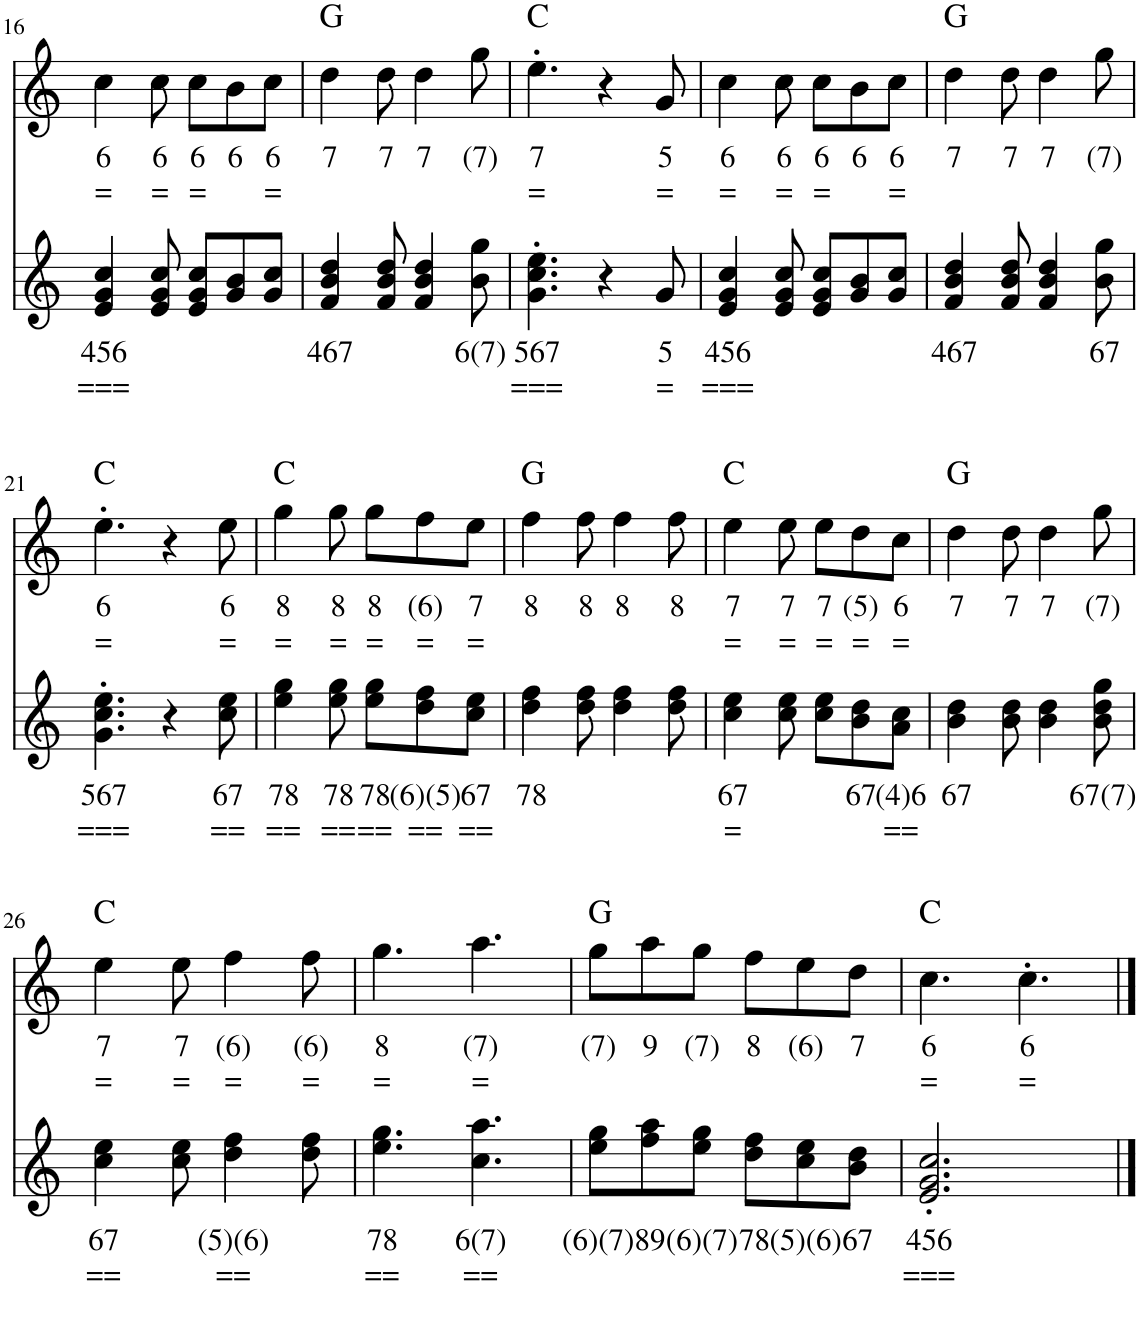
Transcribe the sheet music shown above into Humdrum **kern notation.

**kern	**kern	**text	**text	**kern	**text	**text	**harte
*part3	*part2	*part2	*part2	*part1	*part1	*part1	*part1
*staff3	*staff2	*staff2	*staff2	*staff1	*staff1	*staff1	*
*I"Piano, Piano	*I"Piano, Piano	*	*	*I"Dwarsfluit, C-Melody	*	*	*
*I'Pno.	*	*	*	*	*	*	*
!!LO:PB:g=z
*clefG2	*clefG2	*	*	*clefG2	*	*	*
*k[]	*k[]	*	*	*k[]	*	*	*
*M6/8	*M6/8	*	*	*M6/8	*	*	*
=16	=16	=16	=16	=16	=16	=16	=16
!	!	!LO:LY:b	!LO:LY:b	!	!LO:LY:b	!LO:LY:b	!
4.c'	4e/ 4g/ 4cc/	456	===	4cc\	6	=	.
!	!	!	!	!	!LO:LY:b	!LO:LY:b	!
.	8e/ 8g/ 8cc/	.	.	8cc\	6	=	.
!	!	!	!	!	!LO:LY:b	!LO:LY:b	!
4.c'	8e/ 8g/ 8cc/L	.	.	8cc\L	6	=	.
!	!	!	!	!	!LO:LY:b	!	!
.	8g/ 8b/	.	.	8b\	6	.	.
!	!	!	!	!	!LO:LY:b	!LO:LY:b	!
.	8g/ 8cc/J	.	.	8cc\J	6	=	.
=17	=17	=17	=17	=17	=17	=17	=17
!	!	!LO:LY:b	!	!	!LO:LY:b	!	!
4.g'	4f/ 4b/ 4dd/	467	.	4dd\	7	.	G:maj
!	!	!	!	!	!LO:LY:b	!	!
.	8f/ 8b/ 8dd/	.	.	8dd\	7	.	.
!	!	!	!	!	!LO:LY:b	!	!
4.g'	4f/ 4b/ 4dd/	.	.	4dd\	7	.	.
!	!	!LO:LY:b	!	!	!LO:LY:b	!	!
.	8b\ 8gg\	6(7)	.	8gg\	(7)	.	.
=18	=18	=18	=18	=18	=18	=18	=18
!	!	!LO:LY:b	!LO:LY:b	!	!LO:LY:b	!LO:LY:b	!
4c	4.g\' 4.cc\' 4.ee\'	567	===	4.ee'\	7	=	C:maj
8G	.	.	.	.	.	.	.
4.c'	4r	.	.	4r	.	.	.
!	!	!LO:LY:b	!LO:LY:b	!	!LO:LY:b	!LO:LY:b	!
.	8g/	5	=	8g/	5	=	.
=19	=19	=19	=19	=19	=19	=19	=19
!	!	!LO:LY:b	!LO:LY:b	!	!LO:LY:b	!LO:LY:b	!
4.c'	4e/ 4g/ 4cc/	456	===	4cc\	6	=	.
!	!	!	!	!	!LO:LY:b	!LO:LY:b	!
.	8e/ 8g/ 8cc/	.	.	8cc\	6	=	.
!	!	!	!	!	!LO:LY:b	!LO:LY:b	!
4.c'	8e/ 8g/ 8cc/L	.	.	8cc\L	6	=	.
!	!	!	!	!	!LO:LY:b	!	!
.	8g/ 8b/	.	.	8b\	6	.	.
!	!	!	!	!	!LO:LY:b	!LO:LY:b	!
.	8g/ 8cc/J	.	.	8cc\J	6	=	.
=20	=20	=20	=20	=20	=20	=20	=20
!	!	!LO:LY:b	!	!	!LO:LY:b	!	!
4.g'	4f/ 4b/ 4dd/	467	.	4dd\	7	.	G:maj
!	!	!	!	!	!LO:LY:b	!	!
.	8f/ 8b/ 8dd/	.	.	8dd\	7	.	.
!	!	!	!	!	!LO:LY:b	!	!
4.g'	4f/ 4b/ 4dd/	.	.	4dd\	7	.	.
!	!	!LO:LY:b	!	!	!LO:LY:b	!	!
.	8b\ 8gg\	67	.	8gg\	(7)	.	.
!!LO:LB:g=z
=21	=21	=21	=21	=21	=21	=21	=21
!	!	!LO:LY:b	!LO:LY:b	!	!LO:LY:b	!LO:LY:b	!
4c	4.g\' 4.cc\' 4.ee\'	567	===	4.ee'\	6	=	C:maj
8G	.	.	.	.	.	.	.
4.c'	4r	.	.	4r	.	.	.
!	!	!LO:LY:b	!LO:LY:b	!	!LO:LY:b	!LO:LY:b	!
.	8cc\ 8ee\	67	==	8ee\	6	=	.
=22	=22	=22	=22	=22	=22	=22	=22
!	!	!LO:LY:b	!LO:LY:b	!	!LO:LY:b	!LO:LY:b	!
4.c' 4.cc'	4ee\ 4gg\	78	==	4gg\	8	=	C:maj
!	!	!LO:LY:b	!LO:LY:b	!	!LO:LY:b	!LO:LY:b	!
.	8ee\ 8gg\	78	==	8gg\	8	=	.
!	!	!LO:LY:b	!LO:LY:b	!	!LO:LY:b	!LO:LY:b	!
4.c' 4.cc'	8ee\ 8gg\L	78	==	8gg\L	8	=	.
!	!	!LO:LY:b	!LO:LY:b	!	!LO:LY:b	!LO:LY:b	!
.	8dd\ 8ff\	(6)(5)	==	8ff\	(6)	=	.
!	!	!LO:LY:b	!LO:LY:b	!	!LO:LY:b	!LO:LY:b	!
.	8cc\ 8ee\J	67	==	8ee\J	7	=	.
=23	=23	=23	=23	=23	=23	=23	=23
!	!	!LO:LY:b	!	!	!LO:LY:b	!	!
4.g' 4.b'	4dd\ 4ff\	78	.	4ff\	8	.	G:maj
!	!	!	!	!	!LO:LY:b	!	!
.	8dd\ 8ff\	.	.	8ff\	8	.	.
!	!	!	!	!	!LO:LY:b	!	!
4.g' 4.b'	4dd\ 4ff\	.	.	4ff\	8	.	.
!	!	!	!	!	!LO:LY:b	!	!
.	8dd\ 8ff\	.	.	8ff\	8	.	.
=24	=24	=24	=24	=24	=24	=24	=24
!	!	!LO:LY:b	!LO:LY:b	!	!LO:LY:b	!LO:LY:b	!
4.c' 4.cc'	4cc\ 4ee\	67	=	4ee\	7	=	C:maj
!	!	!	!	!	!LO:LY:b	!LO:LY:b	!
.	8cc\ 8ee\	.	.	8ee\	7	=	.
!	!	!	!	!	!LO:LY:b	!LO:LY:b	!
4.c' 4.cc'	8cc\ 8ee\L	.	.	8ee\L	7	=	.
!	!	!LO:LY:b	!	!	!LO:LY:b	!LO:LY:b	!
.	8b\ 8dd\	67	.	8dd\	(5)	=	.
!	!	!LO:LY:b	!LO:LY:b	!	!LO:LY:b	!LO:LY:b	!
.	8a\ 8cc\J	(4)6	==	8cc\J	6	=	.
=25	=25	=25	=25	=25	=25	=25	=25
!	!	!LO:LY:b	!	!	!LO:LY:b	!	!
4.g' 4.dd'	4b\ 4dd\	67	.	4dd\	7	.	G:maj
!	!	!	!	!	!LO:LY:b	!	!
.	8b\ 8dd\	.	.	8dd\	7	.	.
!	!	!	!	!	!LO:LY:b	!	!
4.g' 4.dd'	4b\ 4dd\	.	.	4dd\	7	.	.
!	!	!LO:LY:b	!	!	!LO:LY:b	!	!
.	8b\ 8dd\ 8gg\	67(7)	.	8gg\	(7)	.	.
!!LO:LB:g=z
=26	=26	=26	=26	=26	=26	=26	=26
!	!	!LO:LY:b	!LO:LY:b	!	!LO:LY:b	!LO:LY:b	!
4.c' 4.cc'	4cc\ 4ee\	67	==	4ee\	7	=	C:maj
!	!	!	!	!	!LO:LY:b	!LO:LY:b	!
.	8cc\ 8ee\	.	.	8ee\	7	=	.
!	!	!LO:LY:b	!LO:LY:b	!	!LO:LY:b	!LO:LY:b	!
4.g' 4.b'	4dd\ 4ff\	(5)(6)	==	4ff\	(6)	=	.
!	!	!	!	!	!LO:LY:b	!LO:LY:b	!
.	8dd\ 8ff\	.	.	8ff\	(6)	=	.
=27	=27	=27	=27	=27	=27	=27	=27
!	!	!LO:LY:b	!LO:LY:b	!	!LO:LY:b	!LO:LY:b	!
8c/L	4.ee\ 4.gg\	78	==	4.gg\	8	=	.
8d/	.	.	.	.	.	.	.
8e/J	.	.	.	.	.	.	.
!	!	!LO:LY:b	!LO:LY:b	!	!LO:LY:b	!LO:LY:b	!
4.f	4.cc\ 4.aa\	6(7)	==	4.aa\	(7)	=	.
=28	=28	=28	=28	=28	=28	=28	=28
!	!	!LO:LY:b	!	!	!LO:LY:b	!	!
4.g'	8ee\ 8gg\L	(6)(7)	.	8gg\L	(7)	.	G:maj
!	!	!LO:LY:b	!	!	!LO:LY:b	!	!
.	8ff\ 8aa\	89	.	8aa\	9	.	.
!	!	!LO:LY:b	!	!	!LO:LY:b	!	!
.	8ee\ 8gg\J	(6)(7)	.	8gg\J	(7)	.	.
!	!	!LO:LY:b	!	!	!LO:LY:b	!	!
4.G'	8dd\ 8ff\L	78	.	8ff\L	8	.	.
!	!	!LO:LY:b	!	!	!LO:LY:b	!	!
.	8cc\ 8ee\	(5)(6)	.	8ee\	(6)	.	.
!	!	!LO:LY:b	!	!	!LO:LY:b	!	!
.	8b\ 8dd\J	67	.	8dd\J	7	.	.
=29	=29	=29	=29	=29	=29	=29	=29
!	!	!LO:LY:b	!LO:LY:b	!	!LO:LY:b	!LO:LY:b	!
8c/L	2.e/' 2.g/' 2.cc/'	456	===	4.cc\	6	=	C:maj
8g/	.	.	.	.	.	.	.
8e/J	.	.	.	.	.	.	.
!	!	!	!	!	!LO:LY:b	!LO:LY:b	!
4.c'	.	.	.	4.cc'\	6	=	.
==	==	==	==	==	==	==	==
*-	*-	*-	*-	*-	*-	*-	*-
